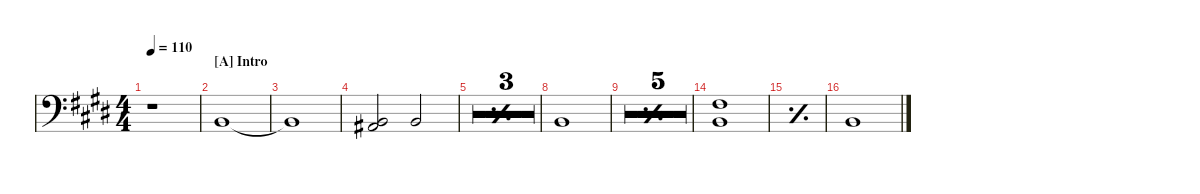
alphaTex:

\defaultSystemsLayout 4
\hideDynamics
\bracketExtendMode nobrackets
\singleTrackTrackNamePolicy hidden
\multiTrackTrackNamePolicy hidden
\firstSystemTrackNameMode fullname
\firstSystemTrackNameOrientation horizontal
\otherSystemsTrackNameOrientation horizontal
\track ("Contrabass" "Ctbass") {multiBarRest instrument contrabass}
\staff {score}
\tuning (G2 D2 A1 E1)
\ts (4 4)
\beaming (8 2 2 2 2)
\tempo 110
\clef f4
\ks e
r.1{dy mp instrument contrabass} |
\section ("A" "Intro")
2.3{acc forcenatural}.1 |
2.3{t acc forcenatural}.1 |
(2.3{acc forcenatural} 6.4{acc #}).2 2.3{acc forcenatural}.2 |
\simile simple
|
|
\barLineRight lightlight
|
\simile none
2.3{acc forcenatural}.1 |
\simile simple
|
|
|
|
|
\simile none
(2.3{acc forcenatural} 4.2{acc #}).1 |
\simile simple
|
\simile none
2.3{acc forcenatural}.1
